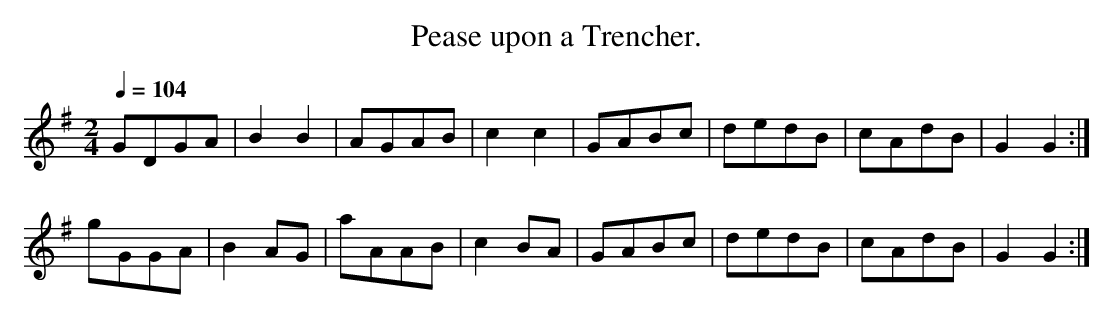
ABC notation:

X:1
T:Pease upon a Trencher.
M:2/4
L:1/8
Q:1/4=104
K:G major
GDGA|B2B2|AGAB|c2c2|GABc|dedB|cAdB|G2G2:|
gGGA|B2AG|aAAB|c2BA|GABc|dedB|cAdB|G2G2:|
